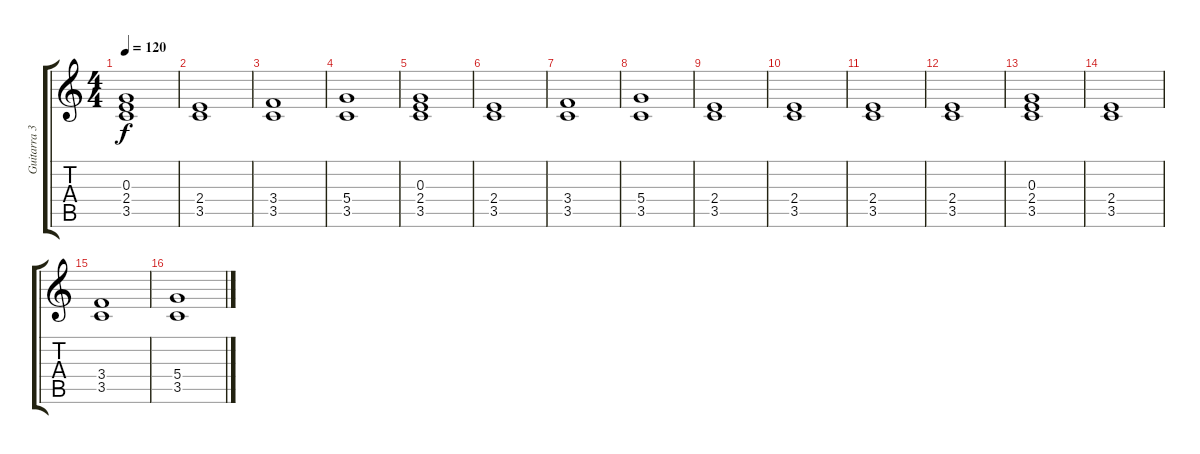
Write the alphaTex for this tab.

\track ("Guitarra 3" "Guitarra 3") {instrument distortionguitar}
\staff {score tabs}
\tuning (E4 B3 G3 D3 A2 E2) {hide}
\ts (4 4)
\tempo 120
\clef g2
\ks c
(0.3 2.4 3.5).1{dy f} |
(2.4 3.5).1 |
(3.4 3.5).1 |
(5.4 3.5).1 |
(0.3 2.4 3.5).1 |
(2.4 3.5).1 |
(3.4 3.5).1 |
(5.4 3.5).1 |
(2.4 3.5).1 |
(2.4 3.5).1 |
(2.4 3.5).1 |
(2.4 3.5).1 |
(0.3 2.4 3.5).1 |
(2.4 3.5).1 |
(3.4 3.5).1 |
(5.4 3.5).1
